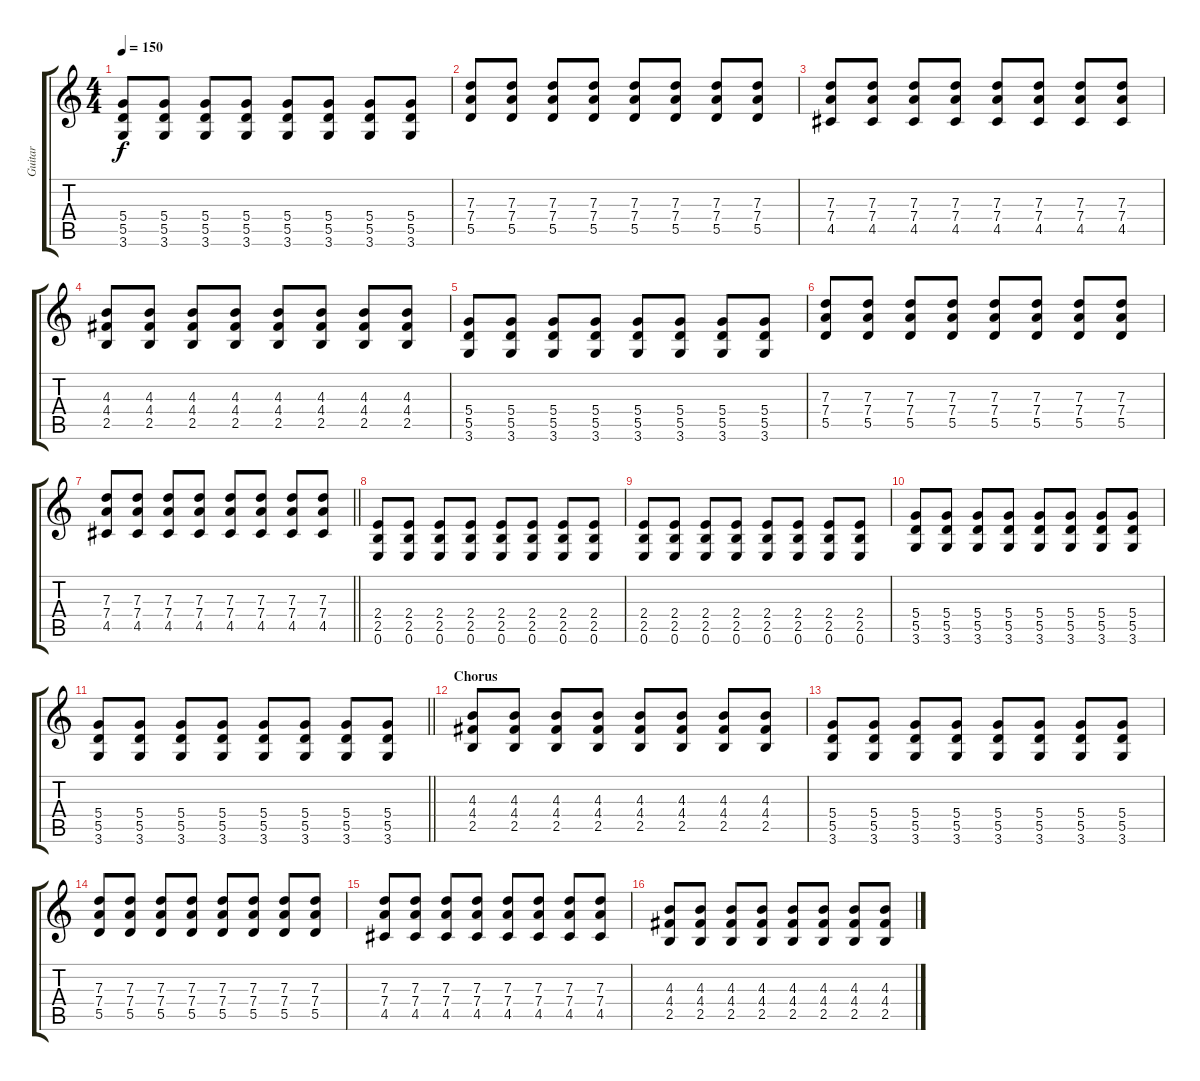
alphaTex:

\track ("Guitar" "Guitar") {instrument distortionguitar}
\staff {score tabs}
\tuning (E4 B3 G3 D3 A2 E2) {hide}
\ts (4 4)
\tempo 150
\clef g2
\ks c
(5.4 5.5 3.6).8{dy f} (5.4 5.5 3.6).8 (5.4 5.5 3.6).8 (5.4 5.5 3.6).8 (5.4 5.5 3.6).8 (5.4 5.5 3.6).8 (5.4 5.5 3.6).8 (5.4 5.5 3.6).8 |
(7.3 7.4 5.5).8 (7.3 7.4 5.5).8 (7.3 7.4 5.5).8 (7.3 7.4 5.5).8 (7.3 7.4 5.5).8 (7.3 7.4 5.5).8 (7.3 7.4 5.5).8 (7.3 7.4 5.5).8 |
(7.3 7.4 4.5).8 (7.3 7.4 4.5).8 (7.3 7.4 4.5).8 (7.3 7.4 4.5).8 (7.3 7.4 4.5).8 (7.3 7.4 4.5).8 (7.3 7.4 4.5).8 (7.3 7.4 4.5).8 |
(4.3 4.4 2.5).8 (4.3 4.4 2.5).8 (4.3 4.4 2.5).8 (4.3 4.4 2.5).8 (4.3 4.4 2.5).8 (4.3 4.4 2.5).8 (4.3 4.4 2.5).8 (4.3 4.4 2.5).8 |
(5.4 5.5 3.6).8 (5.4 5.5 3.6).8 (5.4 5.5 3.6).8 (5.4 5.5 3.6).8 (5.4 5.5 3.6).8 (5.4 5.5 3.6).8 (5.4 5.5 3.6).8 (5.4 5.5 3.6).8 |
(7.3 7.4 5.5).8 (7.3 7.4 5.5).8 (7.3 7.4 5.5).8 (7.3 7.4 5.5).8 (7.3 7.4 5.5).8 (7.3 7.4 5.5).8 (7.3 7.4 5.5).8 (7.3 7.4 5.5).8 |
\barLineRight lightlight
(7.3 7.4 4.5).8 (7.3 7.4 4.5).8 (7.3 7.4 4.5).8 (7.3 7.4 4.5).8 (7.3 7.4 4.5).8 (7.3 7.4 4.5).8 (7.3 7.4 4.5).8 (7.3 7.4 4.5).8 |
(2.4 2.5 0.6).8 (2.4 2.5 0.6).8 (2.4 2.5 0.6).8 (2.4 2.5 0.6).8 (2.4 2.5 0.6).8 (2.4 2.5 0.6).8 (2.4 2.5 0.6).8 (2.4 2.5 0.6).8 |
(2.4 2.5 0.6).8 (2.4 2.5 0.6).8 (2.4 2.5 0.6).8 (2.4 2.5 0.6).8 (2.4 2.5 0.6).8 (2.4 2.5 0.6).8 (2.4 2.5 0.6).8 (2.4 2.5 0.6).8 |
(5.4 5.5 3.6).8 (5.4 5.5 3.6).8 (5.4 5.5 3.6).8 (5.4 5.5 3.6).8 (5.4 5.5 3.6).8 (5.4 5.5 3.6).8 (5.4 5.5 3.6).8 (5.4 5.5 3.6).8 |
\barLineRight lightlight
(5.4 5.5 3.6).8 (5.4 5.5 3.6).8 (5.4 5.5 3.6).8 (5.4 5.5 3.6).8 (5.4 5.5 3.6).8 (5.4 5.5 3.6).8 (5.4 5.5 3.6).8 (5.4 5.5 3.6).8 |
\section ("" "Chorus")
(4.3 4.4 2.5).8 (4.3 4.4 2.5).8 (4.3 4.4 2.5).8 (4.3 4.4 2.5).8 (4.3 4.4 2.5).8 (4.3 4.4 2.5).8 (4.3 4.4 2.5).8 (4.3 4.4 2.5).8 |
(5.4 5.5 3.6).8 (5.4 5.5 3.6).8 (5.4 5.5 3.6).8 (5.4 5.5 3.6).8 (5.4 5.5 3.6).8 (5.4 5.5 3.6).8 (5.4 5.5 3.6).8 (5.4 5.5 3.6).8 |
(7.3 7.4 5.5).8 (7.3 7.4 5.5).8 (7.3 7.4 5.5).8 (7.3 7.4 5.5).8 (7.3 7.4 5.5).8 (7.3 7.4 5.5).8 (7.3 7.4 5.5).8 (7.3 7.4 5.5).8 |
(7.3 7.4 4.5).8 (7.3 7.4 4.5).8 (7.3 7.4 4.5).8 (7.3 7.4 4.5).8 (7.3 7.4 4.5).8 (7.3 7.4 4.5).8 (7.3 7.4 4.5).8 (7.3 7.4 4.5).8 |
(4.3 4.4 2.5).8 (4.3 4.4 2.5).8 (4.3 4.4 2.5).8 (4.3 4.4 2.5).8 (4.3 4.4 2.5).8 (4.3 4.4 2.5).8 (4.3 4.4 2.5).8 (4.3 4.4 2.5).8
